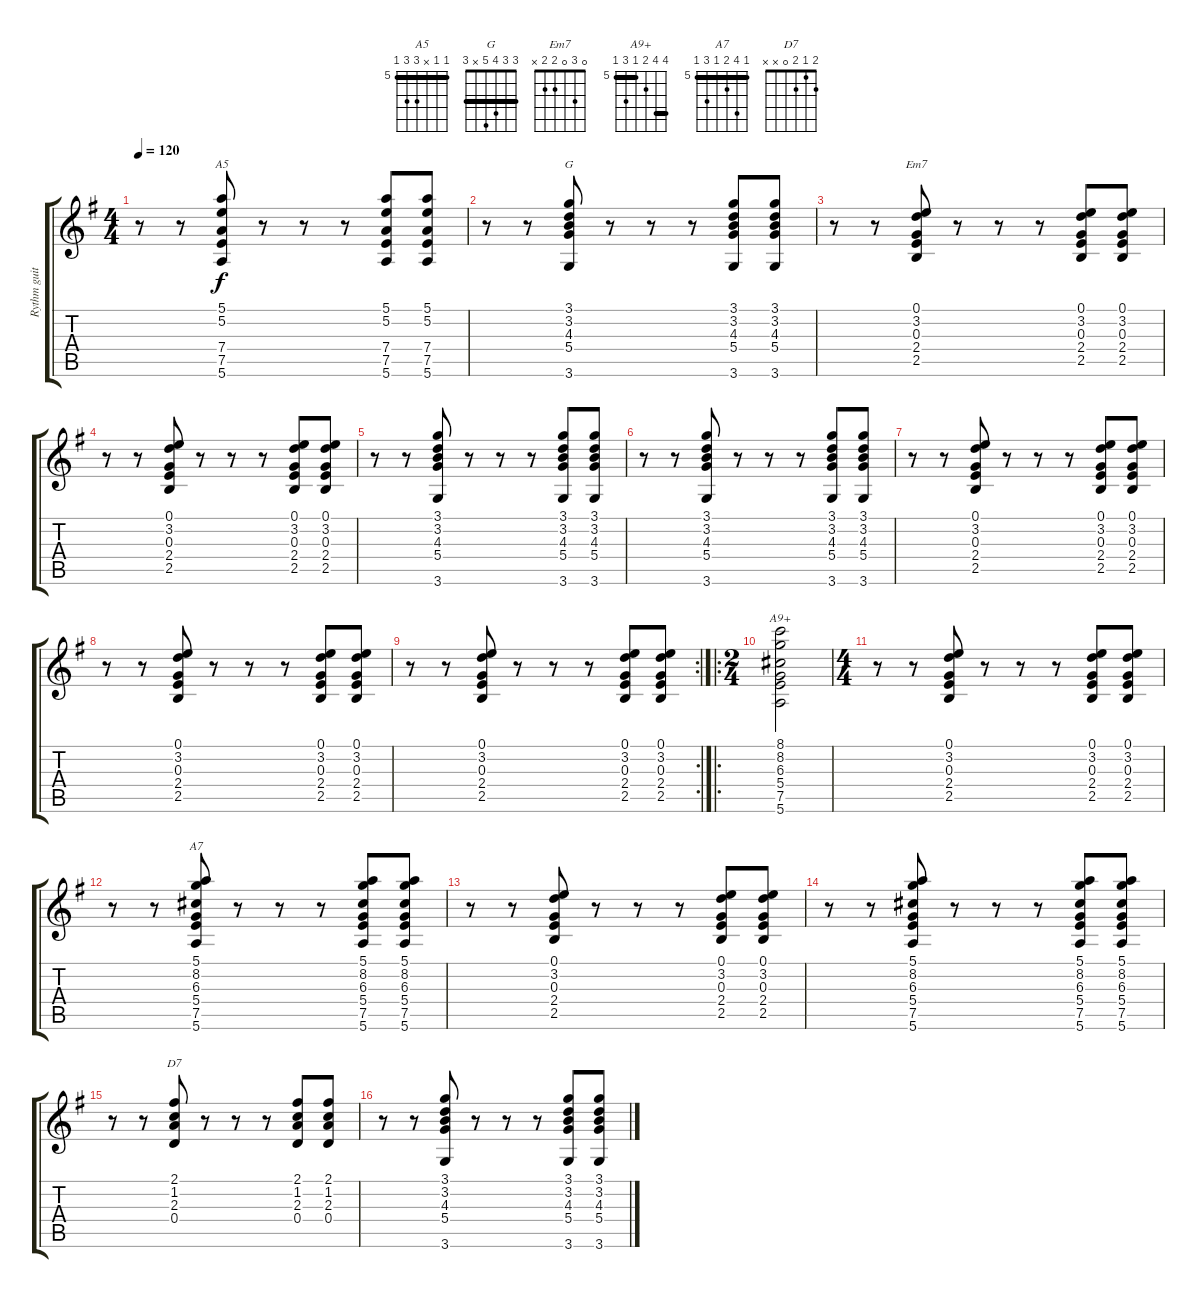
\track ("Rythm guitar" "Rythm guit") {instrument electricguitarclean}
\staff {score tabs}
\tuning (E4 B3 G3 D3 A2 E2) {hide}
\chord ("A5" 5 5 x 7 7 5) {firstfret 5 barre 5}
\chord ("G" 3 3 4 5 x 3) {barre 3}
\chord ("Em7" 0 3 0 2 2 x)
\chord ("A9+" 8 8 6 5 7 5) {firstfret 5 barre (5 8)}
\chord ("A7" 5 8 6 5 7 5) {firstfret 5 barre 5}
\chord ("D7" 2 1 2 0 x x)
\ts (4 4)
\tempo 120
\clef g2
\ks eminor
r.8{dy f} r.8 (5.1 5.2 7.4 7.5 5.6).8{ch "A5"} r.8 r.8 r.8 (5.1 5.2 7.4 7.5 5.6).8 (5.1 5.2 7.4 7.5 5.6).8 |
r.8 r.8 (3.1 3.2 4.3 5.4 3.6).8{ch "G"} r.8 r.8 r.8 (3.1 3.2 4.3 5.4 3.6).8 (3.1 3.2 4.3 5.4 3.6).8 |
r.8 r.8 (0.1 3.2 0.3 2.4 2.5).8{ch "Em7"} r.8 r.8 r.8 (0.1 3.2 0.3 2.4 2.5).8 (0.1 3.2 0.3 2.4 2.5).8 |
r.8 r.8 (0.1 3.2 0.3 2.4 2.5).8 r.8 r.8 r.8 (0.1 3.2 0.3 2.4 2.5).8 (0.1 3.2 0.3 2.4 2.5).8 |
r.8 r.8 (3.1 3.2 4.3 5.4 3.6).8 r.8 r.8 r.8 (3.1 3.2 4.3 5.4 3.6).8 (3.1 3.2 4.3 5.4 3.6).8 |
r.8 r.8 (3.1 3.2 4.3 5.4 3.6).8 r.8 r.8 r.8 (3.1 3.2 4.3 5.4 3.6).8 (3.1 3.2 4.3 5.4 3.6).8 |
r.8 r.8 (0.1 3.2 0.3 2.4 2.5).8 r.8 r.8 r.8 (0.1 3.2 0.3 2.4 2.5).8 (0.1 3.2 0.3 2.4 2.5).8 |
r.8 r.8 (0.1 3.2 0.3 2.4 2.5).8 r.8 r.8 r.8 (0.1 3.2 0.3 2.4 2.5).8 (0.1 3.2 0.3 2.4 2.5).8 |
\rc 2
r.8 r.8 (0.1 3.2 0.3 2.4 2.5).8 r.8 r.8 r.8 (0.1 3.2 0.3 2.4 2.5).8 (0.1 3.2 0.3 2.4 2.5).8 |
\ro
\ts (2 4)
(8.1 8.2 6.3 5.4 7.5 5.6).2{ch "A9+"} |
\ts (4 4)
r.8 r.8 (0.1 3.2 0.3 2.4 2.5).8 r.8 r.8 r.8 (0.1 3.2 0.3 2.4 2.5).8 (0.1 3.2 0.3 2.4 2.5).8 |
r.8 r.8 (5.1 8.2 6.3 5.4 7.5 5.6).8{ch "A7"} r.8 r.8 r.8 (5.1 8.2 6.3 5.4 7.5 5.6).8 (5.1 8.2 6.3 5.4 7.5 5.6).8 |
r.8 r.8 (0.1 3.2 0.3 2.4 2.5).8 r.8 r.8 r.8 (0.1 3.2 0.3 2.4 2.5).8 (0.1 3.2 0.3 2.4 2.5).8 |
r.8 r.8 (5.1 8.2 6.3 5.4 7.5 5.6).8 r.8 r.8 r.8 (5.1 8.2 6.3 5.4 7.5 5.6).8 (5.1 8.2 6.3 5.4 7.5 5.6).8 |
r.8 r.8 (2.1 1.2 2.3 0.4).8{ch "D7"} r.8 r.8 r.8 (2.1 1.2 2.3 0.4).8 (2.1 1.2 2.3 0.4).8 |
r.8 r.8 (3.1 3.2 4.3 5.4 3.6).8 r.8 r.8 r.8 (3.1 3.2 4.3 5.4 3.6).8 (3.1 3.2 4.3 5.4 3.6).8
